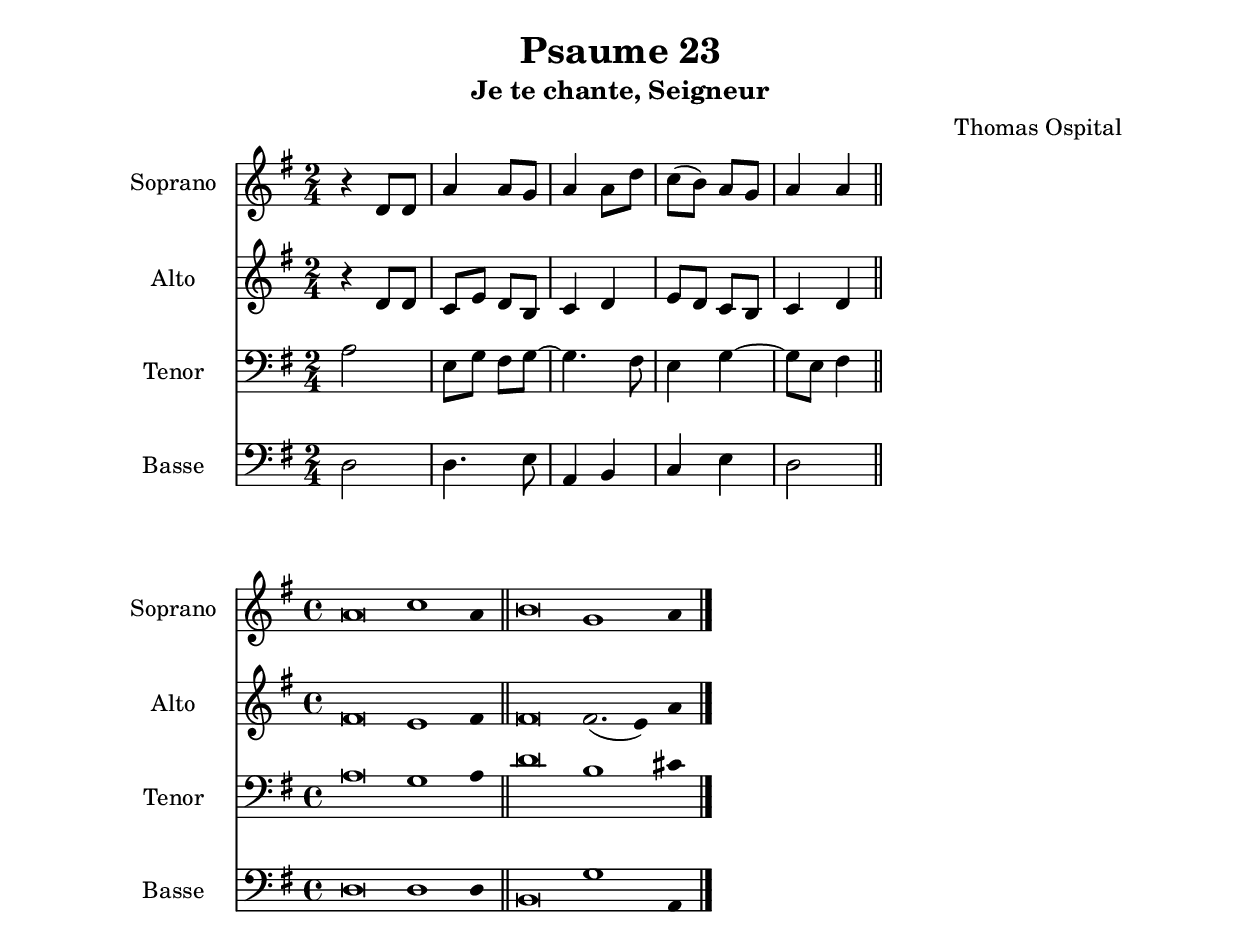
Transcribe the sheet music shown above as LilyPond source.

\version "2.22.1"
\language "italiano"

\header {
  title = "Psaume 23"
  subtitle = "Je te chante, Seigneur"
  composer = "Thomas Ospital"
}


global = {
  \key mi \minor
  \time 2/4
}

sopranoChorus =
  \relative do' {
    \global
    r4 re8 re
    la'4 la8 sol
    la4 la8 re
    do8( si) la sol
    la4 la
    \bar "||"
  }

altoChorus =
  \relative do' {
    \global
    r4 re8 re
    do8 mi re si
    do4 re
    mi8 re do si
    do4 re
  }

tenorChorus =
  \relative do' {
    \global
    la2
    mi8 sol fad sol ~
    sol4. fad8
    mi4 sol ~
    sol8 mi fad4
  }

bassChorus =
  \relative do {
    \global
    re2
    re4. mi8
    la,4 si
    do4 mi
    re2
  }

%-------------------- verset -------------------

globalC = {
  \key mi \minor
  \cadenzaOn
  \hide Staff.Stem
}

stemOff = \hide Staff.Stem

sopranoVerse =
  \relative do'' {
    \globalC
    la\breve do1 la4 \bar "||"
    si\breve sol1 la4 \bar "|."
  }

altoVerse =
  \relative do' {
    \globalC
    fad\breve mi1 fad4 \bar "||"
    fad\breve fad2.( mi4) la4 \bar "|."
  }

tenorVerse =
  \relative do' {
    \globalC
    la\breve sol1 la4 \bar "||"
    re\breve si1 dod4 \bar "|."
  }

bassVerse =
  \relative do {
    \globalC
    re\breve re1 re4 \bar "||"
    si\breve sol'1 la,4 \bar "|."    
  }


sopranoR = \new Staff \with {
  instrumentName = "Soprano"
  midiInstrument = "choir aahs"
} { \sopranoChorus }

altoR = \new Staff \with {
  instrumentName = "Alto"
  midiInstrument = "choir aahs"
} { \altoChorus }

tenorR = \new Staff \with {
  instrumentName = "Tenor"
  midiInstrument = "choir aahs"
} { \clef bass \tenorChorus }

bassR = \new Staff \with {
  instrumentName = "Basse"
  midiInstrument = "choir aahs"
} { \clef bass \bassChorus }

%-------------------- couplet -------------------

sopranoC = \new Staff \with {
  instrumentName = "Soprano"
  midiInstrument = "choir aahs"
} { \sopranoVerse }

altoC = \new Staff \with {
  instrumentName = "Alto"
  midiInstrument = "choir aahs"
} { \altoVerse }

tenorC = \new Staff \with {
  instrumentName = "Tenor"
  midiInstrument = "choir aahs"
} { \clef bass \tenorVerse }

bassC = \new Staff \with {
  instrumentName = "Basse"
  midiInstrument = "choir aahs"
} { \clef bass \bassVerse }

\book{
  \paper {
    left-margin = 20\mm
    right-margin = 20\mm
    top-margin = 20\mm
    bottom-margin = 20\mm
  }
  
  \score {
    <<
      \sopranoR
      \altoR
      \tenorR
      \bassR
    >>
    \layout { 
      indent = 2\cm
      \override BreathingSign.text = \markup { \musicglyph "comma" }
    }
    \midi {
      \tempo 4=80
    }
  }
  
  \score{
    <<
      \sopranoC
      \altoC
      \tenorC
      \bassC
    >>
    \layout { 
      indent = 2\cm
      \override BreathingSign.text = \markup { \musicglyph "comma" }
    }
    \midi {
      \tempo 4=80
    }
  }
}
